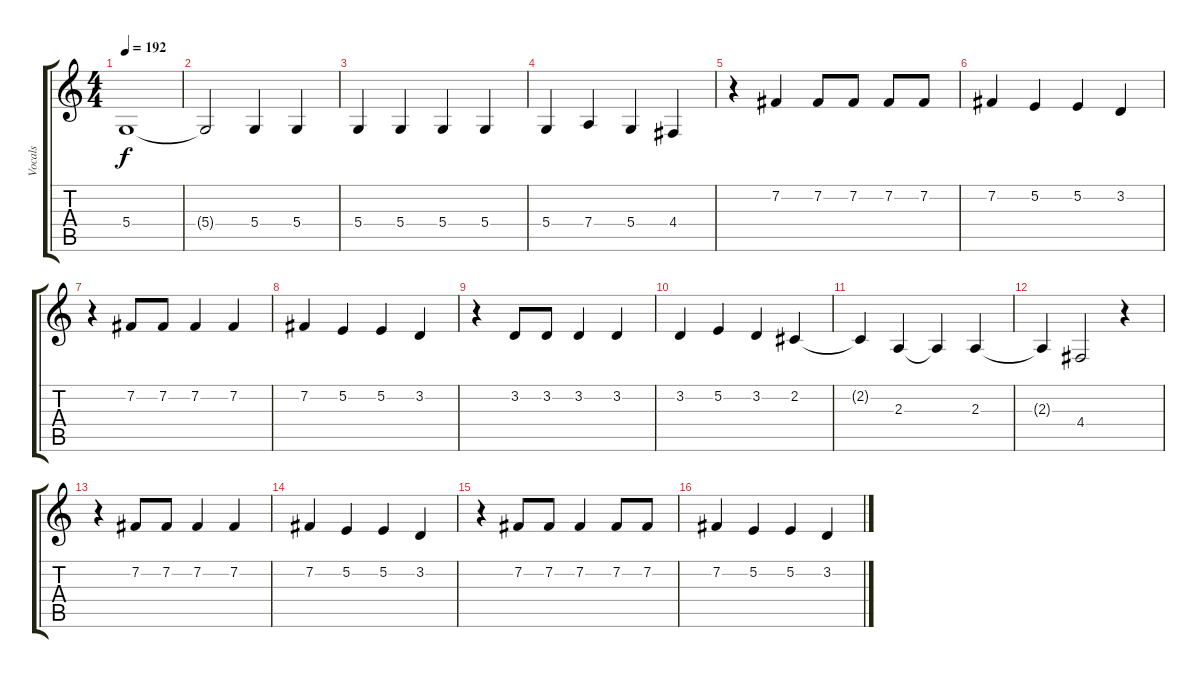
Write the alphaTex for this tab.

\track ("Vocals" "Vocals") {instrument fx1rain}
\staff {score tabs}
\tuning (E4 B3 G3 D3 A2 E2) {hide}
\ts (4 4)
\tempo 192
\clef g2
\ks c
5.4{t}.1{dy f} |
5.4{t}.2 5.4.4 5.4.4 |
5.4.4 5.4.4 5.4.4 5.4.4 |
5.4.4 7.4.4 5.4.4 4.4.4 |
r.4 7.2.4 7.2.8 7.2.8 7.2.8 7.2.8 |
7.2.4 5.2.4 5.2.4 3.2.4 |
r.4 7.2.8 7.2.8 7.2.4 7.2.4 |
7.2.4 5.2.4 5.2.4 3.2.4 |
r.4 3.2.8 3.2.8 3.2.4 3.2.4 |
3.2.4 5.2.4 3.2.4 2.2.4 |
2.2{t}.4 2.3.4 2.3{t}.4 2.3.4 |
2.3{t}.4 4.4.2 r.4 |
r.4 7.2.8 7.2.8 7.2.4 7.2.4 |
7.2.4 5.2.4 5.2.4 3.2.4 |
r.4 7.2.8 7.2.8 7.2.4 7.2.8 7.2.8 |
7.2.4 5.2.4 5.2.4 3.2.4
